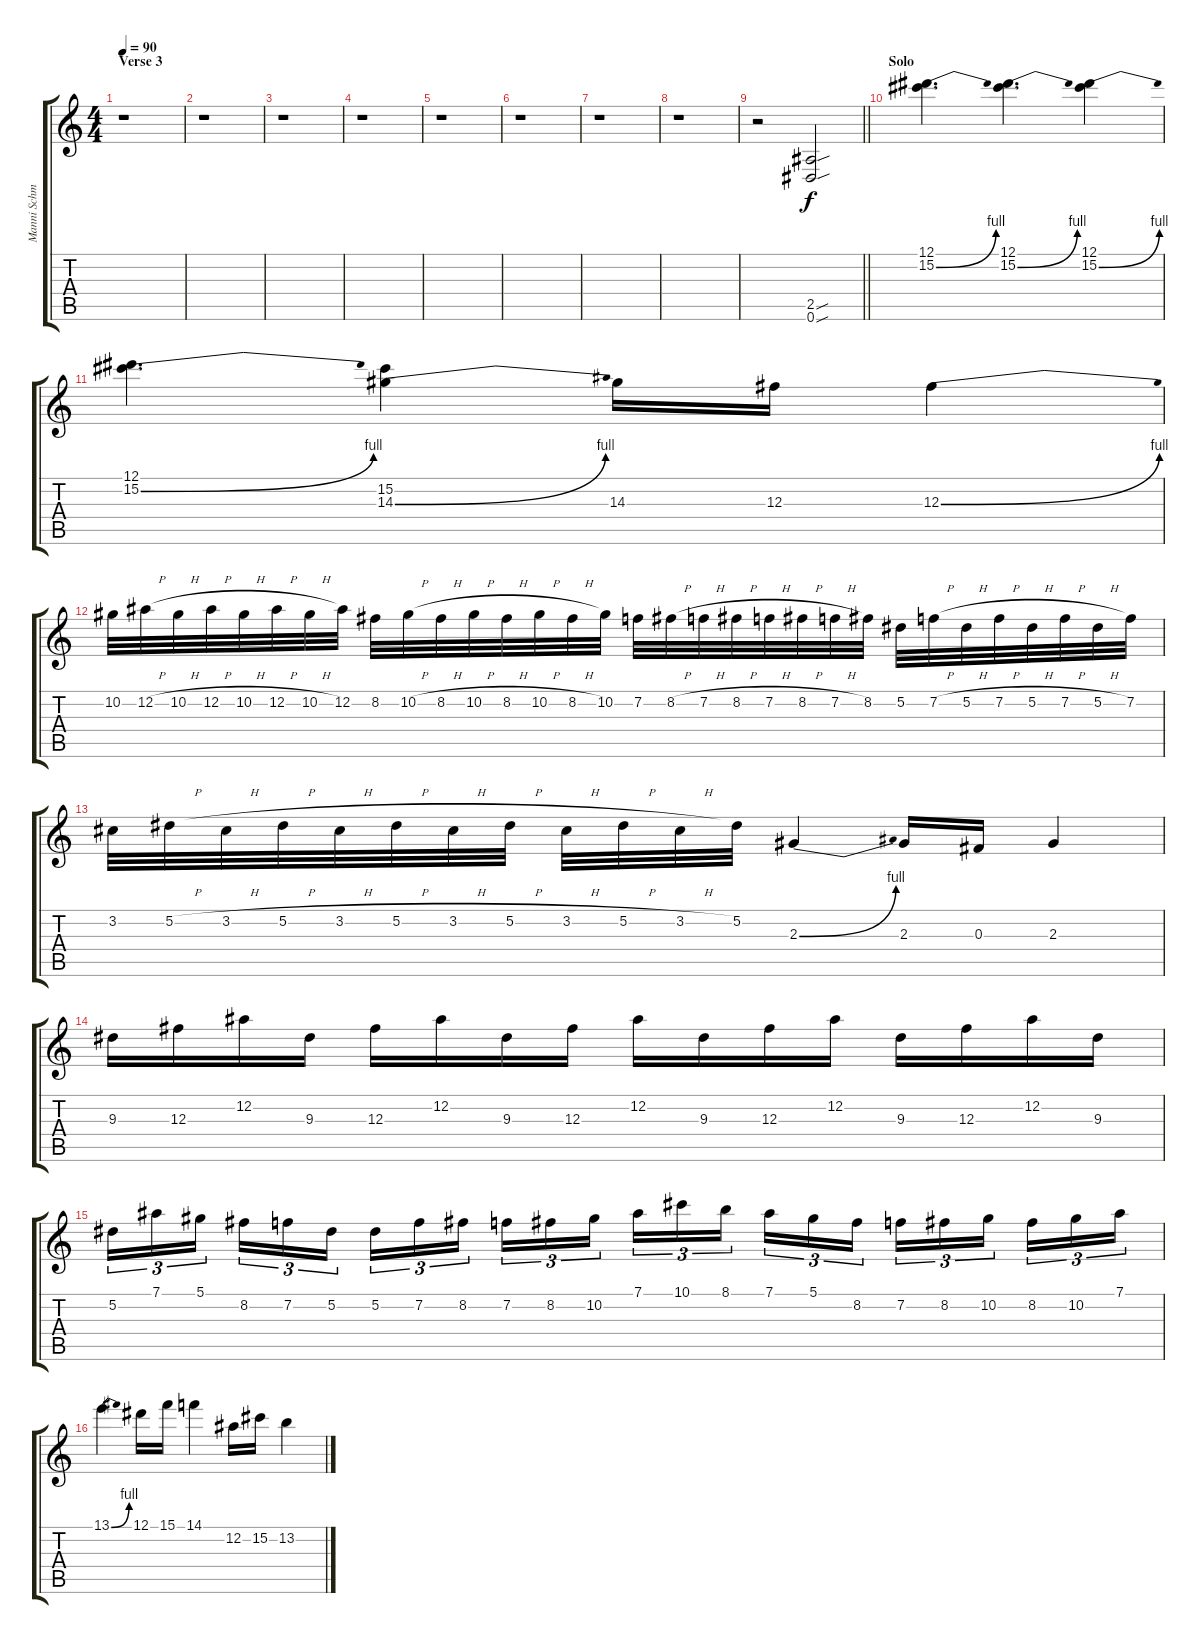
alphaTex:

\track ("Manni Schmidt" "Manni Schm") {instrument distortionguitar}
\staff {score tabs}
\tuning (Eb4 Bb3 Gb3 Db3 Ab2 Eb2) {hide}
\ts (4 4)
\section ("" "Verse 3")
\tempo 90
\clef g2
\ks c
r.1{dy f} |
r.1 |
r.1 |
r.1 |
r.1 |
r.1 |
r.1 |
r.1 |
\barLineRight lightlight
r.2 (2.5{sou} 0.6{sou}).2 |
\section ("" "Solo")
(12.1 15.2{be (bend 0 0 60 4)}).4{d} (12.1 15.2{be (bend 0 0 60 4)}).4{d} (12.1 15.2{be (bend 0 0 60 4)}).4 |
(12.1 15.2{be (bend 0 0 60 4)}).4{d} (15.2 14.3{be (bend 0 0 60 4)}).4 14.3.16 12.3.16 12.3{be (bend 0 0 60 4)}.4 |
10.2.32 12.2{h}.32 10.2{h}.32 12.2{h}.32 10.2{h}.32 12.2{h}.32 10.2{h}.32 12.2.32 8.2.32 10.2{h}.32 8.2{h}.32 10.2{h}.32 8.2{h}.32 10.2{h}.32 8.2{h}.32 10.2.32 7.2.32 8.2{h}.32 7.2{h}.32 8.2{h}.32 7.2{h}.32 8.2{h}.32 7.2{h}.32 8.2.32 5.2.32 7.2{h}.32 5.2{h}.32 7.2{h}.32 5.2{h}.32 7.2{h}.32 5.2{h}.32 7.2.32 |
3.2.32 5.2{h}.32 3.2{h}.32 5.2{h}.32 3.2{h}.32 5.2{h}.32 3.2{h}.32 5.2{h}.32 3.2{h}.32 5.2{h}.32 3.2{h}.32 5.2.32 2.3{be (bend 0 0 60 4)}.4 2.3.16 0.3.16 2.3.4 |
9.3.16 12.3.16 12.2.16 9.3.16 12.3.16 12.2.16 9.3.16 12.3.16 12.2.16 9.3.16 12.3.16 12.2.16 9.3.16 12.3.16 12.2.16 9.3.16 |
5.2.16{tu (3 2)} 7.1.16{tu (3 2)} 5.1.16{tu (3 2) beam splitsecondary} 8.2.16{tu (3 2)} 7.2.16{tu (3 2)} 5.2.16{tu (3 2)} 5.2.16{tu (3 2)} 7.2.16{tu (3 2)} 8.2.16{tu (3 2) beam splitsecondary} 7.2.16{tu (3 2)} 8.2.16{tu (3 2)} 10.2.16{tu (3 2)} 7.1.16{tu (3 2)} 10.1.16{tu (3 2)} 8.1.16{tu (3 2) beam splitsecondary} 7.1.16{tu (3 2)} 5.1.16{tu (3 2)} 8.2.16{tu (3 2)} 7.2.16{tu (3 2)} 8.2.16{tu (3 2)} 10.2.16{tu (3 2) beam splitsecondary} 8.2.16{tu (3 2)} 10.2.16{tu (3 2)} 7.1.16{tu (3 2)} |
13.1{be (bend 0 0 60 4)}.4 12.1.16 15.1.16 14.1.4 12.2.16 15.2.16 13.2.4
